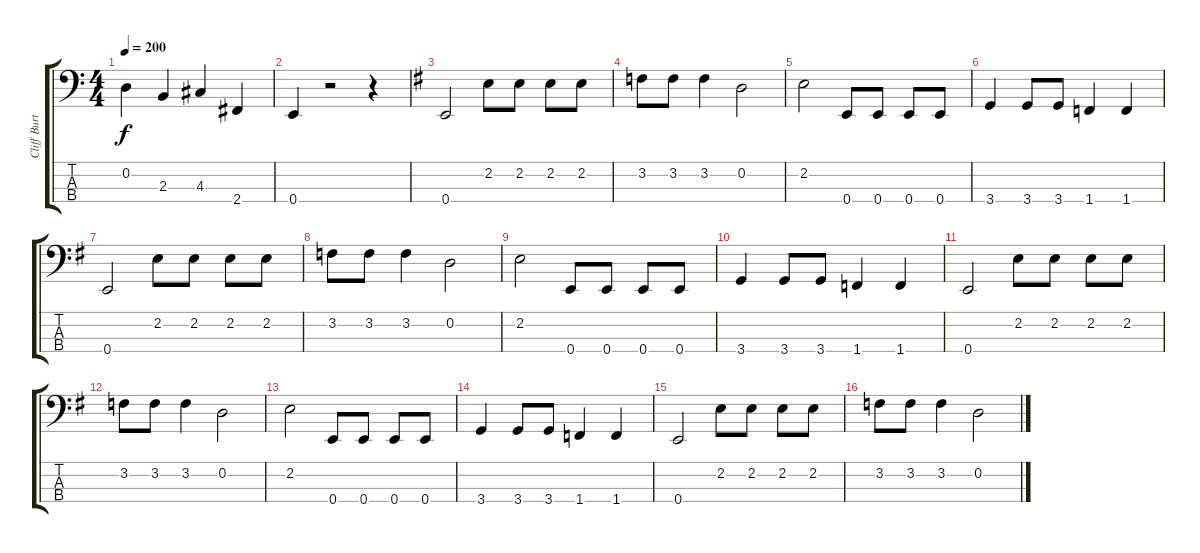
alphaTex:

\track ("Cliff Burton" "Cliff Burt") {instrument electricbasspick}
\staff {score tabs}
\tuning (G2 D2 A1 E1) {hide}
\ts (4 4)
\tempo 200
\clef f4
\ks c
0.2.4{dy f} 2.3.4 4.3.4 2.4.4 |
0.4.4 r.2 r.4 |
\ks g
0.4.2 2.2.8 2.2.8 2.2.8 2.2.8 |
3.2.8 3.2.8 3.2.4 0.2.2 |
2.2.2 0.4.8 0.4.8 0.4.8 0.4.8 |
3.4.4 3.4.8 3.4.8 1.4.4 1.4.4 |
0.4.2 2.2.8 2.2.8 2.2.8 2.2.8 |
3.2.8 3.2.8 3.2.4 0.2.2 |
2.2.2 0.4.8 0.4.8 0.4.8 0.4.8 |
3.4.4 3.4.8 3.4.8 1.4.4 1.4.4 |
0.4.2 2.2.8 2.2.8 2.2.8 2.2.8 |
3.2.8 3.2.8 3.2.4 0.2.2 |
2.2.2 0.4.8 0.4.8 0.4.8 0.4.8 |
3.4.4 3.4.8 3.4.8 1.4.4 1.4.4 |
0.4.2 2.2.8 2.2.8 2.2.8 2.2.8 |
3.2.8 3.2.8 3.2.4 0.2.2
